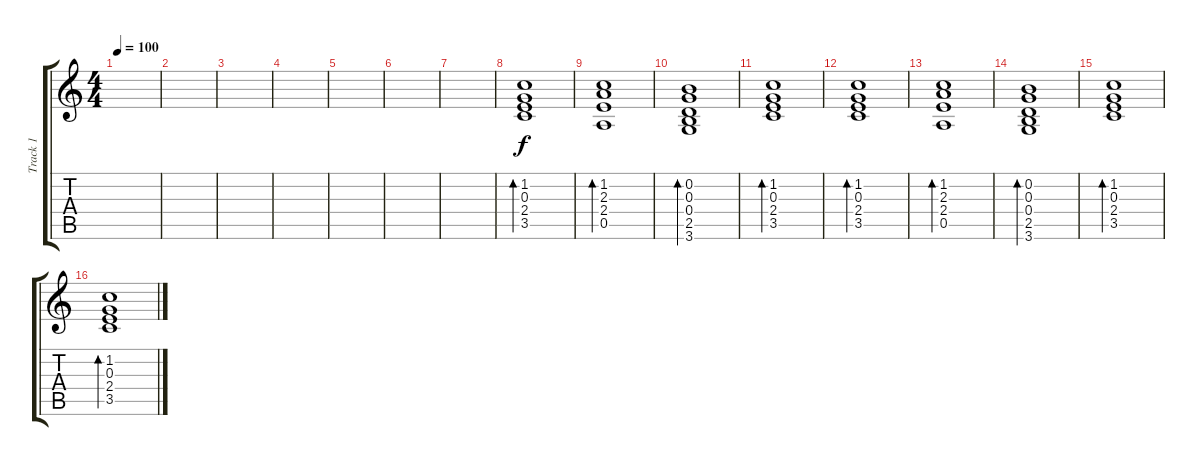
\track ("Track 1" "Track 1") {instrument acousticguitarsteel}
\staff {score tabs}
\tuning (E4 B3 G3 D3 A2 E2) {hide}
\ts (4 4)
\tempo 100
\clef g2
\ks c
|
|
|
|
|
|
|
(1.2 0.3 2.4 3.5).1{bd 120} |
(1.2 2.3 2.4 0.5).1{bd 120} |
(0.2 0.3 0.4 2.5 3.6).1{bd 120} |
(1.2 0.3 2.4 3.5).1{bd 120} |
(1.2 0.3 2.4 3.5).1{bd 120} |
(1.2 2.3 2.4 0.5).1{bd 120} |
(0.2 0.3 0.4 2.5 3.6).1{bd 120} |
(1.2 0.3 2.4 3.5).1{bd 120} |
(1.2 0.3 2.4 3.5).1{bd 120}
